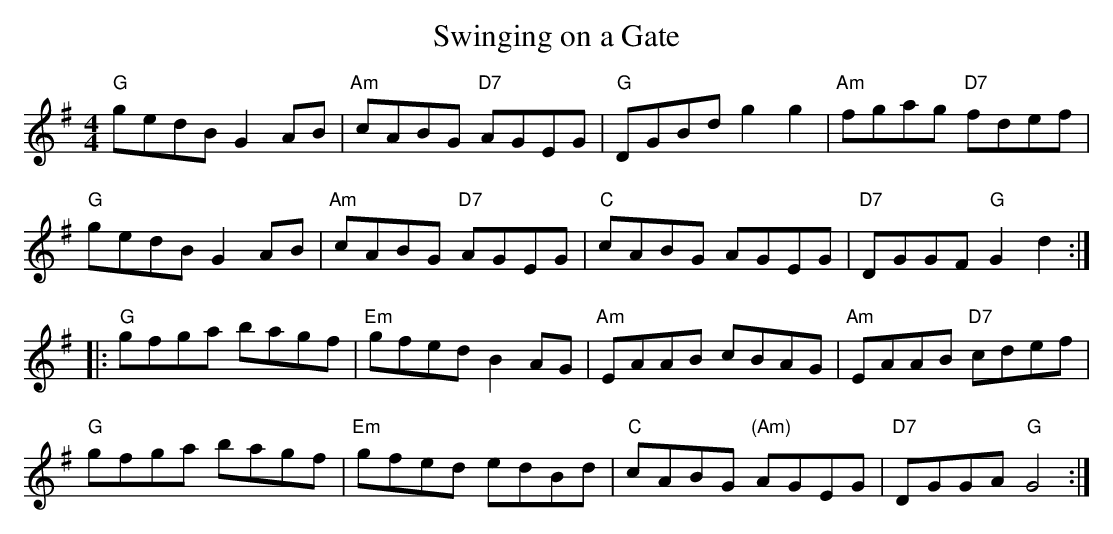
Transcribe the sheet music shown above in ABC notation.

X:1
T:Swinging on a Gate
M:4/4
L:1/8
K:G
"G"gedB G2AB|"Am"cABG "D7"AGEG|"G"DGBd g2g2|"Am"fgag "D7"fdef|
"G"gedB G2AB|"Am"cABG "D7"AGEG|"C"cABG AGEG|"D7"DGGF "G"G2d2:|
|:"G"gfga bagf|"Em"gfed B2AG|"Am"EAAB cBAG|"Am"EAAB "D7"cdef|
"G"gfga bagf|"Em"gfed edBd|"C"cABG "(Am)"AGEG|"D7"DGGA "G"G4:|
